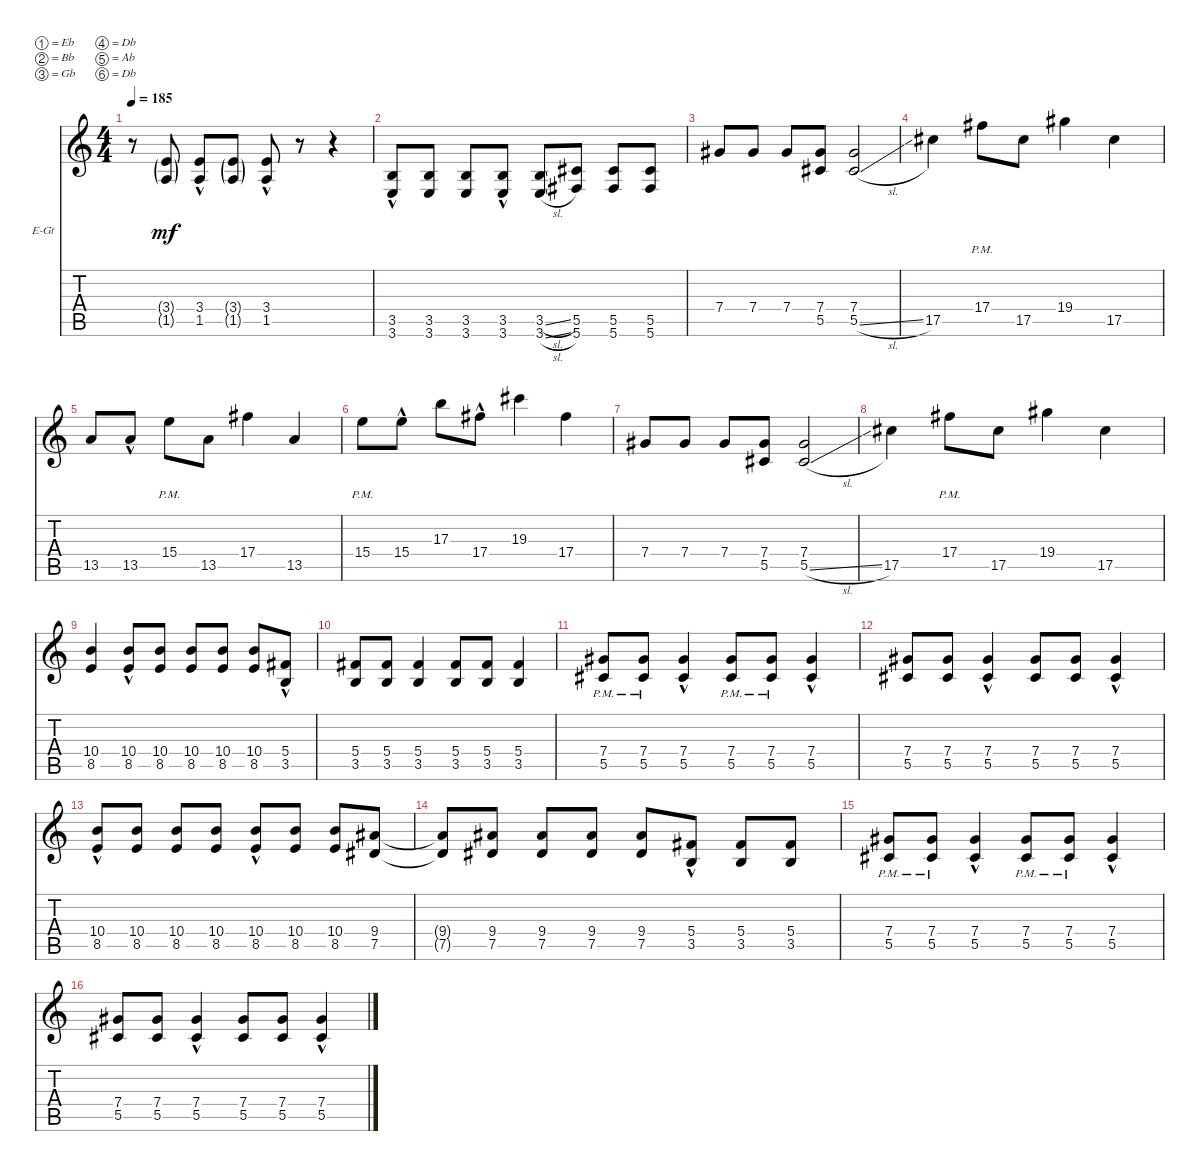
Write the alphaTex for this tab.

\defaultSystemsLayout 4
\bracketExtendMode nobrackets
\firstSystemTrackNameOrientation horizontal
\otherSystemsTrackNameOrientation horizontal
\track ("Electric Guitar" "E-Gt") {instrument distortionguitar}
\staff {score tabs}
\tuning (Eb4 Bb3 Gb3 Db3 Ab2 Db2)
\ts (4 4)
\tempo 185
\clef g2
\ks c
r.8{dy mf} (1.5{g} 3.4{g}).8 (3.4{hac} 1.5{hac}).8 (1.5{g} 3.4{g}).8 (3.4{hac} 1.5{hac}).8 r.8 r.4 |
(3.5{hac} 3.6{hac}).8 (3.6 3.5).8 (3.5 3.6).8 (3.6{hac} 3.5{hac}).8 (3.5{sl} 3.6{sl}).8 (5.6 5.5).8 (5.5 5.6).8 (5.6 5.5).8 |
7.4.8 7.4.8 7.4.8 (5.5 7.4).8 (5.5{sl} 7.4).2 |
17.5.4 17.4{pm}.8 17.5.8 19.4.4 17.5.4 |
13.5.8 13.5{hac}.8 15.4{pm}.8 13.5.8 17.4.4 13.5.4 |
15.4{pm}.8 15.4{hac}.8 17.3.8 17.4{hac}.8 19.3.4 17.4.4 |
7.4.8 7.4.8 7.4.8 (5.5 7.4).8 (5.5{sl} 7.4).2 |
17.5.4 17.4{pm}.8 17.5.8 19.4.4 17.5.4 |
(8.5 10.4).4 (8.5{hac} 10.4).8 (8.5 10.4).8 (8.5 10.4).8 (8.5 10.4).8 (8.5 10.4).8 (3.5{hac} 5.4{hac}).8 |
(3.5 5.4).8 (5.4 3.5).8 (3.5 5.4).4 (3.5 5.4).8 (3.5 5.4).8 (3.5 5.4).4 |
(5.5{pm} 7.4{pm}).8 (5.5{pm} 7.4{pm}).8 (5.5{hac} 7.4{hac}).4 (5.5{pm} 7.4{pm}).8 (5.5{pm} 7.4{pm}).8 (5.5{hac} 7.4{hac}).4 |
(5.5 7.4).8 (5.5 7.4).8 (5.5{hac} 7.4{hac}).4 (5.5 7.4).8 (5.5 7.4).8 (5.5{hac} 7.4{hac}).4 |
(8.5{hac} 10.4{hac}).8 (8.5 10.4).8 (8.5 10.4).8 (8.5 10.4).8 (8.5{hac} 10.4{hac}).8 (8.5 10.4).8 (8.5 10.4).8 (7.5 9.4).8 |
(7.5{t} 9.4{t}).8 (7.5 9.4).8 (7.5 9.4).8 (7.5 9.4).8 (7.5 9.4).8 (3.5{hac} 5.4{hac}).8 (3.5 5.4).8 (3.5 5.4).8 |
(5.5{pm} 7.4{pm}).8 (5.5{pm} 7.4{pm}).8 (5.5{hac} 7.4{hac}).4 (5.5{pm} 7.4{pm}).8 (5.5{pm} 7.4{pm}).8 (5.5{hac} 7.4{hac}).4 |
(5.5 7.4).8 (5.5 7.4).8 (5.5{hac} 7.4{hac}).4 (5.5 7.4).8 (5.5 7.4).8 (5.5{hac} 7.4{hac}).4
